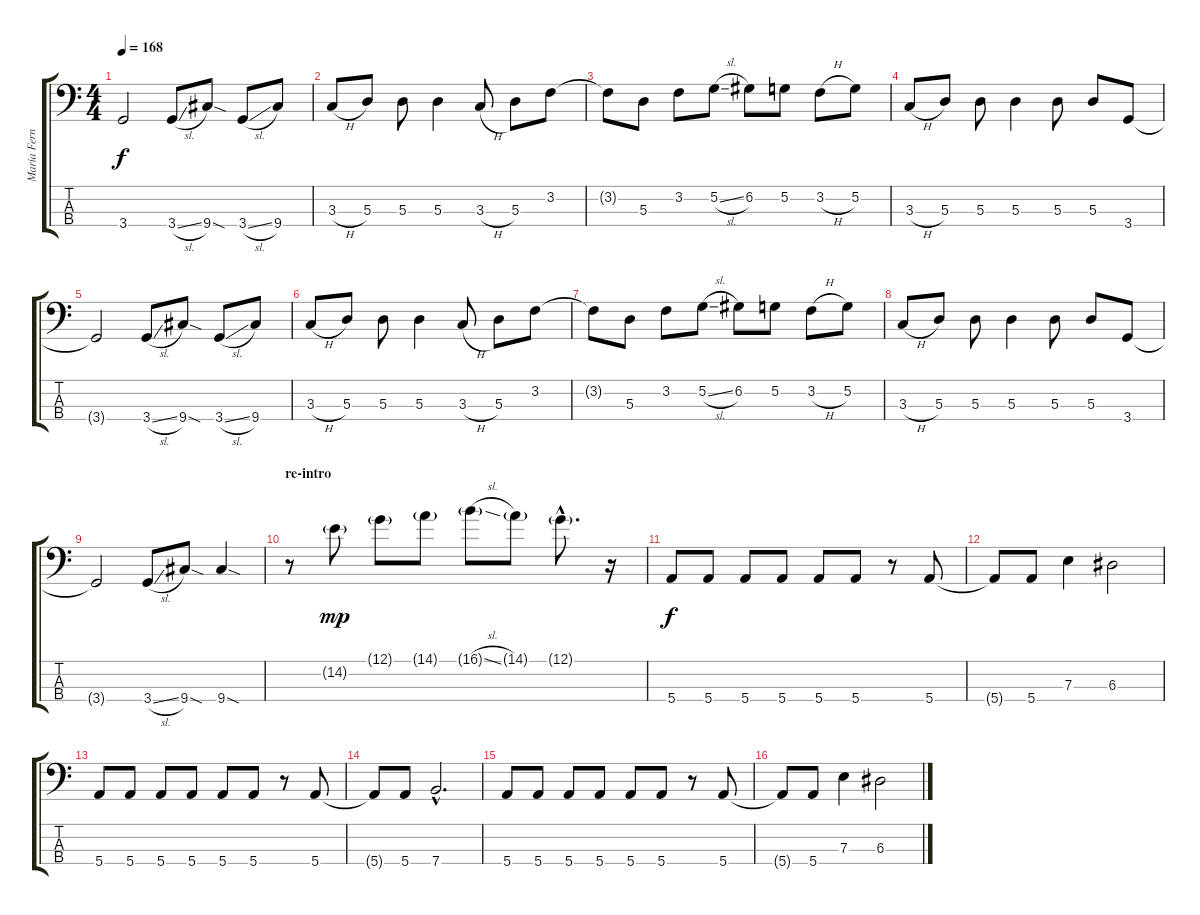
\track ("María Fernanda (bajo)" "María Fern") {instrument electricbasspick}
\staff {score tabs}
\tuning (G2 D2 A1 E1) {hide}
\ts (4 4)
\tempo 168
\clef f4
\ks c
3.4{t}.2{dy f} 3.4{sl}.8 9.4{sod}.8 3.4{sl}.8 9.4.8 |
3.3{h}.8 5.3.8 5.3.8 5.3.4 3.3{h}.8 5.3.8 3.2.8 |
3.2{t}.8 5.3.8 3.2.8 5.2{sl}.8 6.2.8 5.2.8 3.2{h}.8 5.2.8 |
3.3{h}.8 5.3.8 5.3.8 5.3.4 5.3.8 5.3.8 3.4.8 |
3.4{t}.2 3.4{sl}.8 9.4{sod}.8 3.4{sl}.8 9.4.8 |
3.3{h}.8 5.3.8 5.3.8 5.3.4 3.3{h}.8 5.3.8 3.2.8 |
3.2{t}.8 5.3.8 3.2.8 5.2{sl}.8 6.2.8 5.2.8 3.2{h}.8 5.2.8 |
3.3{h}.8 5.3.8 5.3.8 5.3.4 5.3.8 5.3.8 3.4.8 |
3.4{t}.2 3.4{sl}.8 9.4{sod}.8 9.4{sod}.4 |
\section ("" "re-intro")
r.8 14.2{g}.8{dy mp} 12.1{g}.8 14.1{g}.8 16.1{sl g}.8 14.1{g}.8 12.1{g hac}.8{d} r.16 |
5.4.8{dy f} 5.4.8 5.4.8 5.4.8 5.4.8 5.4.8 r.8 5.4.8 |
5.4{t}.8 5.4.8 7.3.4 6.3.2 |
5.4.8 5.4.8 5.4.8 5.4.8 5.4.8 5.4.8 r.8 5.4.8 |
5.4{t}.8 5.4.8 7.4{hac}.2{d} |
5.4.8 5.4.8 5.4.8 5.4.8 5.4.8 5.4.8 r.8 5.4.8 |
5.4{t}.8 5.4.8 7.3.4 6.3.2
